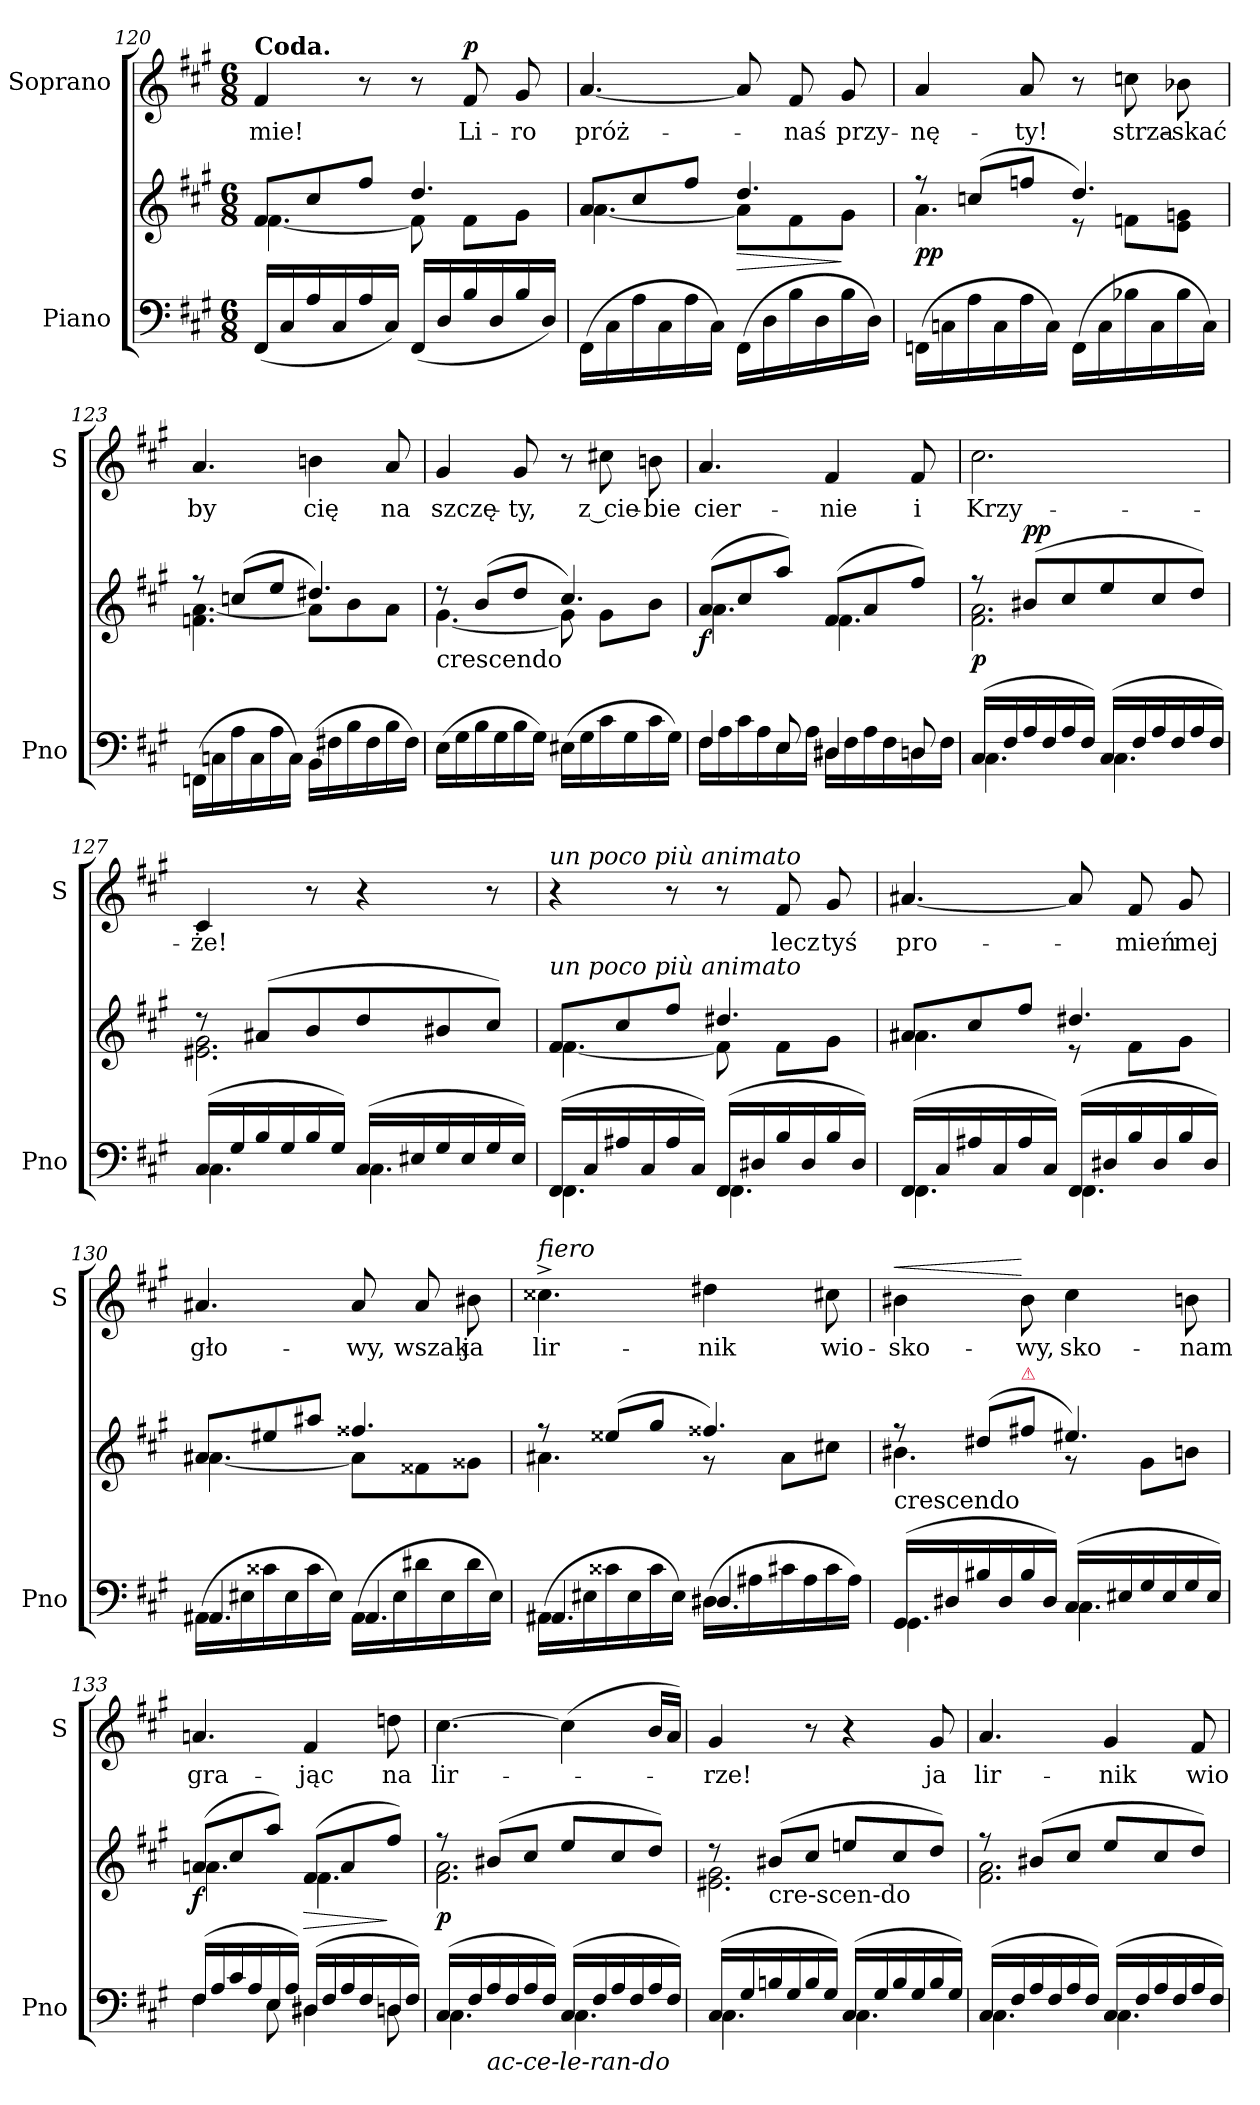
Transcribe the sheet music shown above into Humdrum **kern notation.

**kern	**kern	**dynam	**kern	**text	**dynam
*part2	*part2	*part2	*part1	*part1	*part1
*staff3	*staff2	*staff2/3	*staff1	*staff1	*staff1
*I"Piano	*	*	*I"Soprano	*	*
*I'Pno	*	*	*I'S	*	*
*clefF4	*clefG2	*	*clefG2	*	*
*k[f#c#g#]	*k[f#c#g#]	*	*k[f#c#g#]	*	*
*M6/8	*M6/8	*	*M6/8	*	*
=120	=120	=120	=120	=120	=120
*	*^	*	*	*	*
!	!	!	!	!LO:TX:a:B:t=Coda.	!	!
(16FF#/LL	8f#/L	[4.f#\	.	4f#/	-mie!	.
16C#/	.	.	.	.	.	.
16A/	8cc#/	.	.	.	.	.
16C#/	.	.	.	.	.	.
16A/	8ff#/J	.	.	8r	.	.
16C#/JJ)	.	.	.	.	.	.
(16FF#/LL	4.dd/	8f#\]	.	8r	.	.
16D/	.	.	.	.	.	.
!	!	!	!	!	!	!LO:DY:a
16B/	.	8f#\L	.	8f#/	Li-	p
16D/	.	.	.	.	.	.
16B/	.	8g#\J	.	8g#/	-ro	.
16D/JJ)	.	.	.	.	.	.
=121	=121	=121	=121	=121	=121	=121
(16FF#\LL	8a/L	[4.a\	.	[4.a/	próż-	.
16C#\	.	.	.	.	.	.
16A\	8cc#/	.	.	.	.	.
16C#\	.	.	.	.	.	.
16A\	8ff#/J	.	.	.	.	.
16C#\JJ)	.	.	.	.	.	.
!	!	!	!LO:HP:b	!	!	!
(16FF#\LL	4.dd/	8a\L]	>	8a/]	.	.
16D\	.	.	.	.	.	.
16B\	.	8f#\	.	8f#/	-naś	.
16D\	.	.	.	.	.	.
16B\	.	8g#\J	]	8g#/	przy-	.
16D\JJ)	.	.	.	.	.	.
=122	=122	=122	=122	=122	=122	=122
!	!	!	!LO:DY:b	!	!	!
(16FFn\LL	8r	4.a\	pp	4a/	-nę-	.
16Cn\	.	.	.	.	.	.
16A\	(8ccn/L	.	.	.	.	.
16C\	.	.	.	.	.	.
16A\	8ffn/J	.	.	8a/	-ty!	.
16C\JJ)	.	.	.	.	.	.
(16FF\LL	4.dd/)	8r	.	8r	.	.
16C\	.	.	.	.	.	.
16B-X\	.	8fn\L	.	8ccn\	strza-	.
16C\	.	.	.	.	.	.
16B-\	.	8e\ 8gn\J	.	8b-X\	-skać	.
16C\JJ)	.	.	.	.	.	.
=123	=123	=123	=123	=123	=123	=123
(16FFn\LL	8r	4.fn\ [4.a\	.	4.a/	by	.
16Cn\	.	.	.	.	.	.
16A\	(8ccn/L	.	.	.	.	.
16C\	.	.	.	.	.	.
16A\	8ee/J	.	.	.	.	.
16C\JJ)	.	.	.	.	.	.
(16BB\LL	4.dd#X/)	8a\L]	.	4bn\	cię	.
16F#X\	.	.	.	.	.	.
16B\	.	8b\	.	.	.	.
16F#\	.	.	.	.	.	.
16B\	.	8a\J	.	8a/	na	.
16F#\JJ)	.	.	.	.	.	.
=124	=124	=124	=124	=124	=124	=124
!	!LO:TX:b:t=crescendo	!	!	!	!	!
(16E\LL	8r	[4.g#\	.	4g#/	szczę-	.
16G#\	.	.	.	.	.	.
16B\	(8b/L	.	.	.	.	.
16G#\	.	.	.	.	.	.
16B\	8dd/J	.	.	8g#/	-ty,	.
16G#\JJ)	.	.	.	.	.	.
(16E#X\LL	4.cc#/)	8g#\]	.	8r	.	.
16G#\	.	.	.	.	.	.
16c#\	.	8g#\L	.	8cc#X\	z cie-	.
16G#\	.	.	.	.	.	.
16c#\	.	8b\J	.	8bn\	-bie	.
16G#\JJ)	.	.	.	.	.	.
=125	=125	=125	=125	=125	=125	=125
*^	*	*	*	*	*	*
!	!	!	!	!LO:DY:b	!	!	!
4F#/	16F#\LL	(<8a/L	4.a\	f	4.a/	cier-	.
.	16A\	.	.	.	.	.	.
.	16c#\	8cc#/	.	.	.	.	.
.	16A\	.	.	.	.	.	.
8E/	16E\	8aa/J)	.	.	.	.	.
.	16A\JJ	.	.	.	.	.	.
4D#X/	16D#X\LL	(<8f#/L	4.f#\	.	4f#/	-nie	.
.	16F#\	.	.	.	.	.	.
.	16A\	8a/	.	.	.	.	.
.	16F#\	.	.	.	.	.	.
8Dn/	16D\	8ff#/J)	.	.	8f#/	i	.
.	16F#\JJ	.	.	.	.	.	.
=126	=126	=126	=126	=126	=126	=126	=126
!	!	!	!	!LO:DY:b	!	!	!
(<16C#/LL	4.C#\	8r	2.f#\ 2.a\	p	2.cc#\	Krzy-	.
16F#/	.	.	.	.	.	.	.
!	!	!	!	!LO:DY:a	!	!	!
16A/	.	(<8b#X/L	.	pp	.	.	.
16F#/	.	.	.	.	.	.	.
16A/	.	8cc#/	.	.	.	.	.
16F#/JJ)	.	.	.	.	.	.	.
(<16C#/LL	4.C#\	8ee/	.	.	.	.	.
16F#/	.	.	.	.	.	.	.
16A/	.	8cc#/	.	.	.	.	.
16F#/	.	.	.	.	.	.	.
16A/	.	8dd/J)	.	.	.	.	.
16F#/JJ)	.	.	.	.	.	.	.
=127	=127	=127	=127	=127	=127	=127	=127
(<16C#/LL	4.C#\	8r	2.e#X\ 2.g#\	.	4c#/	-że!	.
16G#/	.	.	.	.	.	.	.
16B/	.	(<8a#X/L	.	.	.	.	.
16G#/	.	.	.	.	.	.	.
16B/	.	8b/	.	.	8r	.	.
16G#/JJ)	.	.	.	.	.	.	.
(<16C#/LL	4.C#\	8dd/	.	.	4r	.	.
16E#X/	.	.	.	.	.	.	.
16G#/	.	8b#X/	.	.	.	.	.
16E#/	.	.	.	.	.	.	.
16G#/	.	8cc#/J)	.	.	8r	.	.
16E#/JJ)	.	.	.	.	.	.	.
=128	=128	=128	=128	=128	=128	=128	=128
!	!	!	!	!	!LO:TX:a:i:t=un poco più animato	!	!
!	!	!LO:TX:a:i:t=un poco più animato	!	!	!	!	!
(<16FF#/LL	4.FF#\	8f#/L	[4.f#\	.	4r	.	.
16C#/	.	.	.	.	.	.	.
16A#X/	.	8cc#/	.	.	.	.	.
16C#/	.	.	.	.	.	.	.
16A#/	.	8ff#/J	.	.	8r	.	.
16C#/JJ)	.	.	.	.	.	.	.
(<16FF#/LL	4.FF#\	4.dd#X/	8f#\]	.	8r	.	.
16D#X/	.	.	.	.	.	.	.
16B/	.	.	8f#\L	.	8f#/	lecz	.
16D#/	.	.	.	.	.	.	.
16B/	.	.	8g#\J	.	8g#/	tyś	.
16D#/JJ)	.	.	.	.	.	.	.
=129	=129	=129	=129	=129	=129	=129	=129
(<16FF#/LL	4.FF#\	8a#X/L	4.a#X\	.	[4.a#X/	pro-	.
16C#/	.	.	.	.	.	.	.
16A#X/	.	8cc#/	.	.	.	.	.
16C#/	.	.	.	.	.	.	.
16A#/	.	8ff#/J	.	.	.	.	.
16C#/JJ)	.	.	.	.	.	.	.
(<16FF#/LL	4.FF#\	4.dd#X/	8r	.	8a#/]	.	.
16D#X/	.	.	.	.	.	.	.
16B/	.	.	8f#\L	.	8f#/	-mień	.
16D#/	.	.	.	.	.	.	.
16B/	.	.	8g#\J	.	8g#/	mej	.
16D#/JJ)	.	.	.	.	.	.	.
=130	=130	=130	=130	=130	=130	=130	=130
(16AA#X\LL	4.AA#X/	8a#X/L	[4.a#X\	.	4.a#X/	gło-	.
16E#X\	.	.	.	.	.	.	.
16c##X\	.	8ee#X/	.	.	.	.	.
16E#\	.	.	.	.	.	.	.
16c##\	.	8aa#X/J	.	.	.	.	.
16E#\JJ)	.	.	.	.	.	.	.
(16AA#\LL	4.AA#/	4.ff##X/	8a#\L]	.	8a#/	-wy,	.
16E#\	.	.	.	.	.	.	.
16d#X\	.	.	8f##X\	.	8a#/	wszak	.
16E#\	.	.	.	.	.	.	.
16d#\	.	.	8g##X\J	.	8b#X\	ja	.
16E#\JJ)	.	.	.	.	.	.	.
=131	=131	=131	=131	=131	=131	=131	=131
!	!	!	!	!	!LO:TX:a:i:t=fiero	!	!
(16AA#X\LL	4.AA#X/	8r	4.a#X\	.	4.cc##X^\	lir-	.
16E#X\	.	.	.	.	.	.	.
16c##X\	.	(8ee##X/L	.	.	.	.	.
16E#\	.	.	.	.	.	.	.
16c##\	.	8gg#/J	.	.	.	.	.
16E#\JJ)	.	.	.	.	.	.	.
(16D#X\LL	4.D#X/	4.ff##X/)	8r	.	4dd#X\	-nik	.
16A#X\	.	.	.	.	.	.	.
16c#X\	.	.	8a#\L	.	.	.	.
16A#\	.	.	.	.	.	.	.
16c#\	.	.	8cc#X\J	.	8cc#X\	wio-	.
16A#\JJ)	.	.	.	.	.	.	.
=132	=132	=132	=132	=132	=132	=132	=132
!	!	!LO:TX:b:t=crescendo	!	!	!	!	!
!	!	!	!	!	!	!	!LO:HP:a
(<16GG#/LL	4.GG#\	8r	4.b#X\	.	4b#X\	-sko-	<
16D#X/	.	.	.	.	.	.	.
16B#X/	.	(8dd#X/L	.	.	.	.	.
16D#/	.	.	.	.	.	.	.
!	!	!LO:TX:a:color=crimson:t=⚠	!	!	!	!	!
16B#/	.	8ff#X/J	.	.	8b#\	-wy,	[
16D#/JJ)	.	.	.	.	.	.	.
(<16C#/LL	4.C#\	4.ee#X/)	8r	.	4cc#\	sko-	.
16E#X/	.	.	.	.	.	.	.
16G#/	.	.	8g#\L	.	.	.	.
16E#/	.	.	.	.	.	.	.
16G#/	.	.	8bn\J	.	8bn\	-nam	.
16E#/JJ)	.	.	.	.	.	.	.
=133	=133	=133	=133	=133	=133	=133	=133
!	!	!	!	!LO:DY:b	!	!	!
(16F#/LL	4F#\	(<8an/L	4.a\	f	4.an/	gra-	.
16A/	.	.	.	.	.	.	.
16c#/	.	8cc#/	.	.	.	.	.
16A/	.	.	.	.	.	.	.
16E/	8E\	8aa/J)	.	.	.	.	.
16A/JJ)	.	.	.	.	.	.	.
!	!	!	!	!LO:HP:b	!	!	!
(16D#X/LL	4D#X\	(<8f#/L	4.f#\	>	4f#/	-jąc	.
16F#/	.	.	.	.	.	.	.
16A/	.	8a/	.	.	.	.	.
16F#/	.	.	.	.	.	.	.
16Dn/	8D\	8ff#/J)	.	]	8ddn\	na	.
16F#/JJ)	.	.	.	.	.	.	.
=134	=134	=134	=134	=134	=134	=134	=134
!	!	!	!	!LO:DY:b	!	!	!
(<16C#/LL	4.C#\	8r	2.f#\ 2.a\	p	[4.cc#\	lir-	.
16F#/	.	.	.	.	.	.	.
!LO:TX:b:i:t=ac-ce-le-ran-do	!	!	!	!	!	!	!
16A/	.	(<8b#X/L	.	.	.	.	.
16F#/	.	.	.	.	.	.	.
16A/	.	8cc#/J	.	.	.	.	.
16F#/JJ)	.	.	.	.	.	.	.
(<16C#/LL	4.C#\	8ee/L	.	.	(4cc#\]	.	.
16F#/	.	.	.	.	.	.	.
16A/	.	8cc#/	.	.	.	.	.
16F#/	.	.	.	.	.	.	.
16A/	.	8dd/J)	.	.	16b/LL	.	.
16F#/JJ)	.	.	.	.	16a/JJ)	.	.
=135	=135	=135	=135	=135	=135	=135	=135
(<16C#/LL	4.C#\	8r	2.e#X\ 2.g#\	.	4g#/	-rze!	.
16G#/	.	.	.	.	.	.	.
!	!	!LO:TX:b:t=cre-scen-do	!	!	!	!	!
16Bn/	.	(<8b#X/L	.	.	.	.	.
16G#/	.	.	.	.	.	.	.
16B/	.	8cc#/J	.	.	8r	.	.
16G#/JJ)	.	.	.	.	.	.	.
(<16C#/LL	4.C#\	8een/L	.	.	4r	.	.
16G#/	.	.	.	.	.	.	.
16B/	.	8cc#/	.	.	.	.	.
16G#/	.	.	.	.	.	.	.
16B/	.	8dd/J)	.	.	8g#/	ja	.
16G#/JJ)	.	.	.	.	.	.	.
=136	=136	=136	=136	=136	=136	=136	=136
(<16C#/LL	4.C#\	8r	2.f#\ 2.a\	.	4.a/	lir-	.
16F#/	.	.	.	.	.	.	.
16A/	.	(<8b#X/L	.	.	.	.	.
16F#/	.	.	.	.	.	.	.
16A/	.	8cc#/J	.	.	.	.	.
16F#/JJ)	.	.	.	.	.	.	.
(<16C#/LL	4.C#\	8ee/L	.	.	4g#/	-nik	.
16F#/	.	.	.	.	.	.	.
16A/	.	8cc#/	.	.	.	.	.
16F#/	.	.	.	.	.	.	.
16A/	.	8dd/J)	.	.	8f#/	wio-	.
16F#/JJ)	.	.	.	.	.	.	.
*v	*v	*	*	*	*	*	*
*	*v	*v	*	*	*	*
=	=	=	=	=	=
*-	*-	*-	*-	*-	*-
